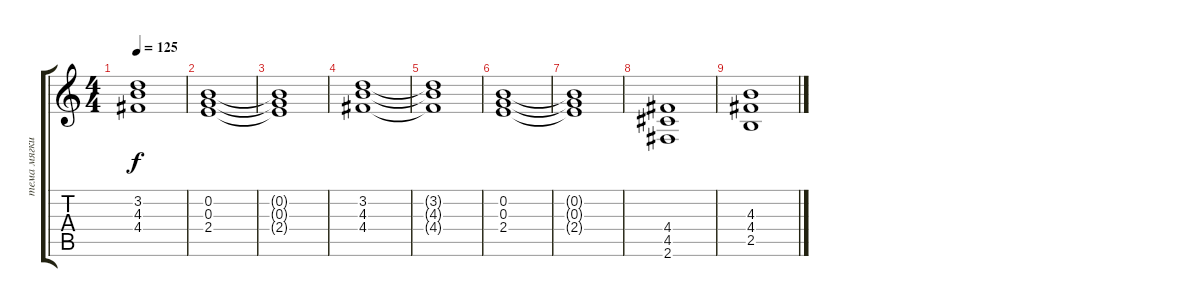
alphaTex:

\track ("тема мягкий драйв" "тема мягки") {instrument overdrivenguitar}
\staff {score tabs}
\tuning (E4 B3 G3 D3 A2 E2) {hide}
\ts (4 4)
\tempo 125
\clef g2
\ks c
(3.2 4.3 4.4).1{dy f} |
(0.2 0.3 2.4).1 |
(0.2{t} 0.3{t} 2.4{t}).1 |
(3.2 4.3 4.4).1 |
(3.2{t} 4.3{t} 4.4{t}).1 |
(0.2 0.3 2.4).1 |
(0.2{t} 0.3{t} 2.4{t}).1 |
(4.4 4.5 2.6).1 |
(4.3 4.4 2.5).1
